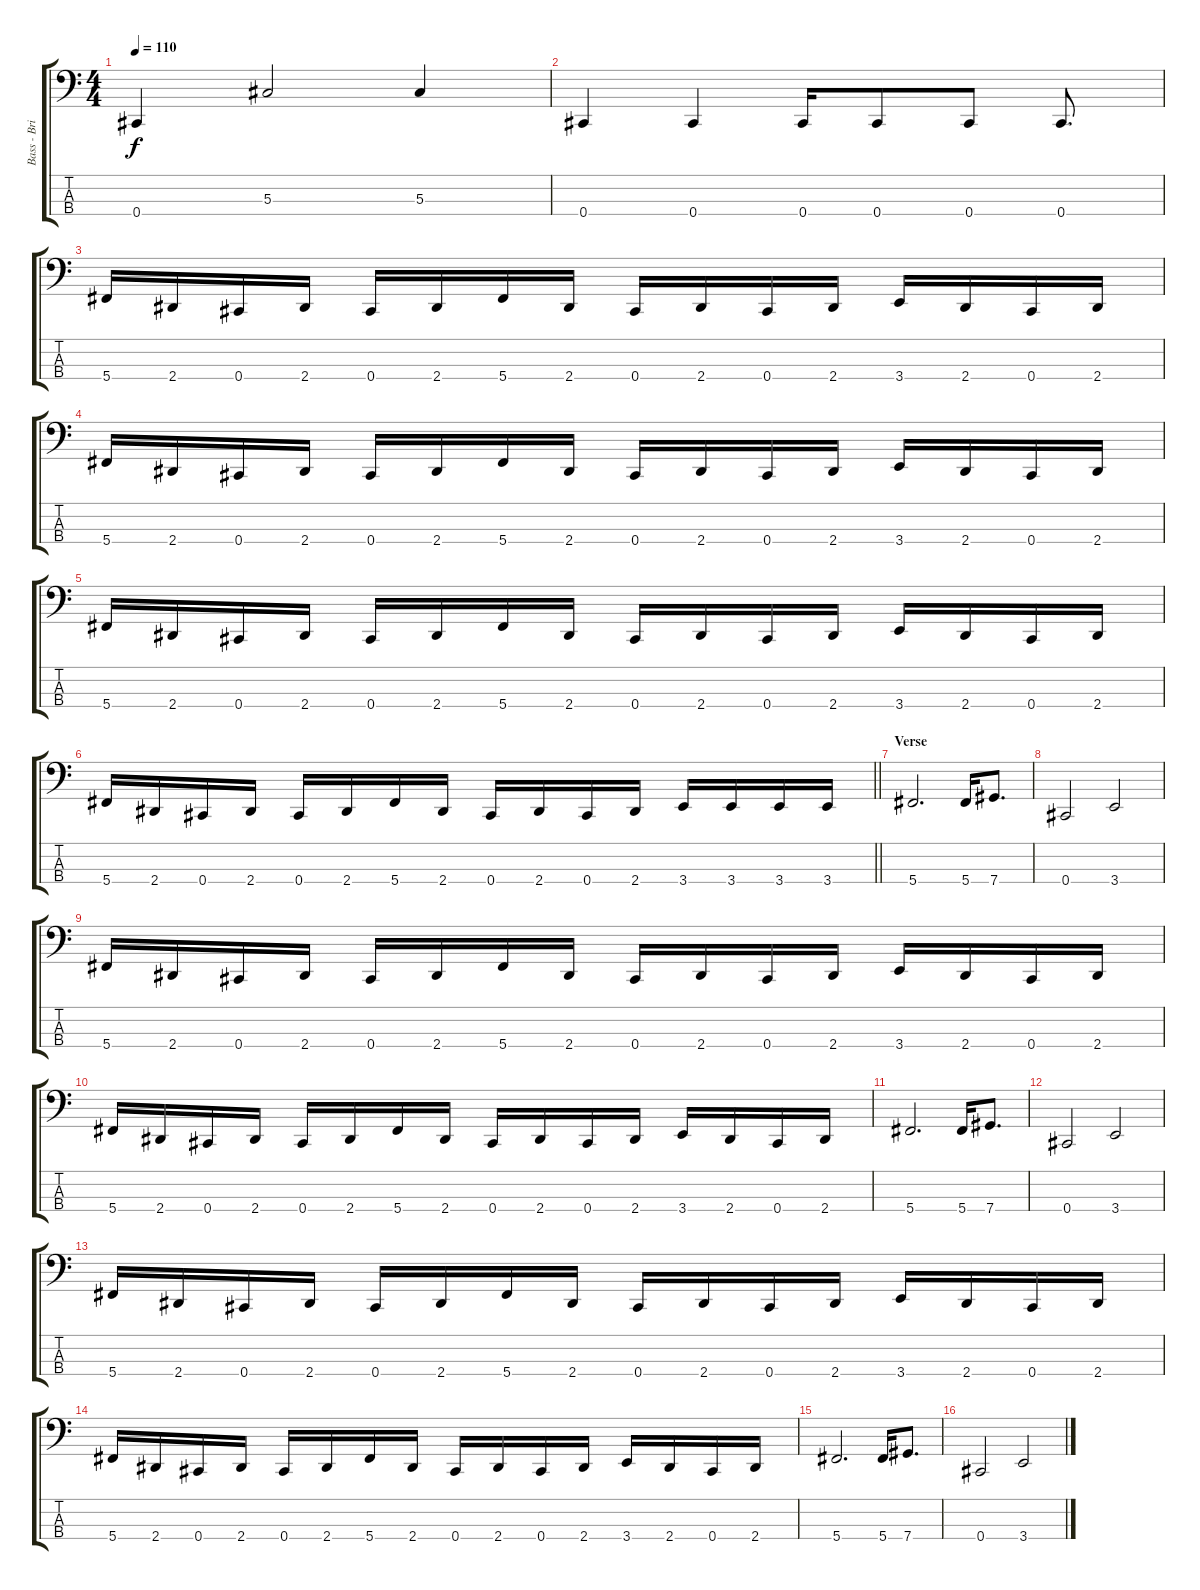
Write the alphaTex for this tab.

\track ("Bass - Brian" "Bass - Bri") {instrument electricbasspick}
\staff {score tabs}
\tuning (Gb2 Db2 Ab1 Db1) {hide}
\ts (4 4)
\tempo 110
\clef f4
\ks c
0.4.4{dy f} 5.3.2 5.3.4 |
0.4.4 0.4.4 0.4.16 0.4.8 0.4.8 0.4.8{d} |
5.4.16 2.4.16 0.4.16 2.4.16 0.4.16 2.4.16 5.4.16 2.4.16 0.4.16 2.4.16 0.4.16 2.4.16 3.4.16 2.4.16 0.4.16 2.4.16 |
5.4.16 2.4.16 0.4.16 2.4.16 0.4.16 2.4.16 5.4.16 2.4.16 0.4.16 2.4.16 0.4.16 2.4.16 3.4.16 2.4.16 0.4.16 2.4.16 |
5.4.16 2.4.16 0.4.16 2.4.16 0.4.16 2.4.16 5.4.16 2.4.16 0.4.16 2.4.16 0.4.16 2.4.16 3.4.16 2.4.16 0.4.16 2.4.16 |
\barLineRight lightlight
5.4.16 2.4.16 0.4.16 2.4.16 0.4.16 2.4.16 5.4.16 2.4.16 0.4.16 2.4.16 0.4.16 2.4.16 3.4.16 3.4.16 3.4.16 3.4.16 |
\section ("" "Verse")
5.4.2{d} 5.4.16 7.4.8{d} |
0.4.2 3.4.2 |
5.4.16 2.4.16 0.4.16 2.4.16 0.4.16 2.4.16 5.4.16 2.4.16 0.4.16 2.4.16 0.4.16 2.4.16 3.4.16 2.4.16 0.4.16 2.4.16 |
5.4.16 2.4.16 0.4.16 2.4.16 0.4.16 2.4.16 5.4.16 2.4.16 0.4.16 2.4.16 0.4.16 2.4.16 3.4.16 2.4.16 0.4.16 2.4.16 |
5.4.2{d} 5.4.16 7.4.8{d} |
0.4.2 3.4.2 |
5.4.16 2.4.16 0.4.16 2.4.16 0.4.16 2.4.16 5.4.16 2.4.16 0.4.16 2.4.16 0.4.16 2.4.16 3.4.16 2.4.16 0.4.16 2.4.16 |
5.4.16 2.4.16 0.4.16 2.4.16 0.4.16 2.4.16 5.4.16 2.4.16 0.4.16 2.4.16 0.4.16 2.4.16 3.4.16 2.4.16 0.4.16 2.4.16 |
5.4.2{d} 5.4.16 7.4.8{d} |
0.4.2 3.4.2
